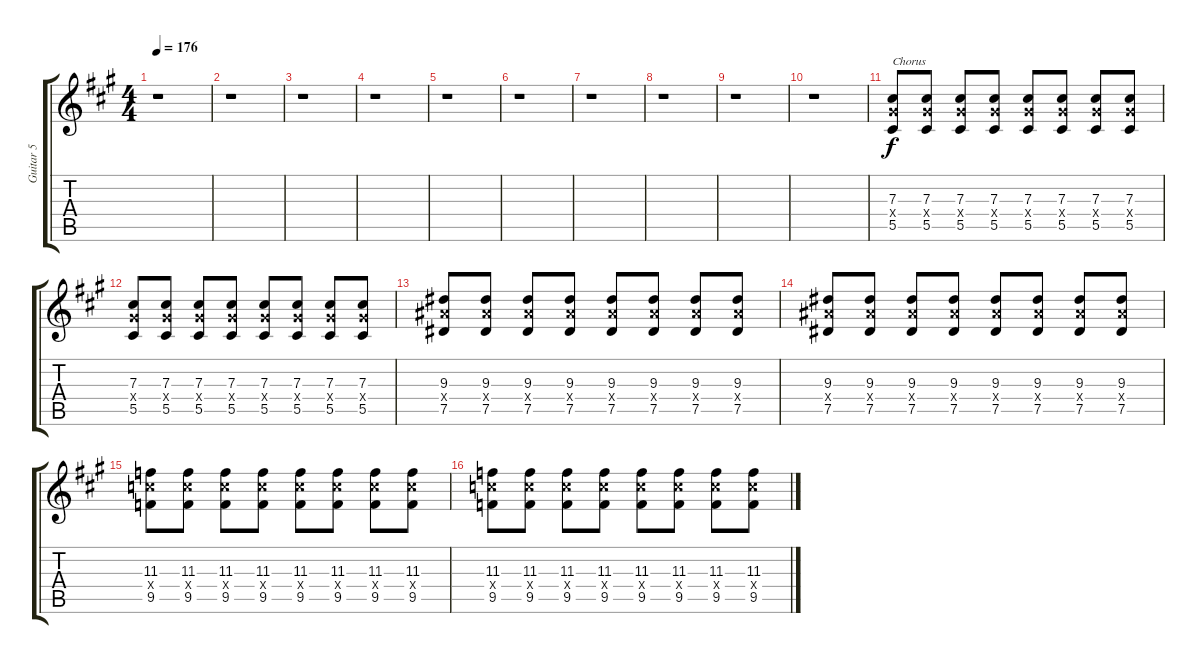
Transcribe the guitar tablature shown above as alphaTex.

\track ("Guitar 5" "Guitar 5") {instrument distortionguitar}
\staff {score tabs}
\tuning (Eb4 Bb3 Gb3 Db3 Ab2 Db2) {hide}
\ts (4 4)
\tempo 176
\clef g2
\ks a
r.1{dy f} |
r.1 |
r.1 |
r.1 |
r.1 |
r.1 |
r.1 |
r.1 |
r.1 |
r.1 |
(7.3 7.4{x} 5.5).8{txt "Chorus"} (7.3 7.4{x} 5.5).8 (7.3 7.4{x} 5.5).8 (7.3 7.4{x} 5.5).8 (7.3 7.4{x} 5.5).8 (7.3 7.4{x} 5.5).8 (7.3 7.4{x} 5.5).8 (7.3 7.4{x} 5.5).8 |
(7.3 7.4{x} 5.5).8 (7.3 7.4{x} 5.5).8 (7.3 7.4{x} 5.5).8 (7.3 7.4{x} 5.5).8 (7.3 7.4{x} 5.5).8 (7.3 7.4{x} 5.5).8 (7.3 7.4{x} 5.5).8 (7.3 7.4{x} 5.5).8 |
(9.3 9.4{x} 7.5).8 (9.3 9.4{x} 7.5).8 (9.3 9.4{x} 7.5).8 (9.3 9.4{x} 7.5).8 (9.3 9.4{x} 7.5).8 (9.3 9.4{x} 7.5).8 (9.3 9.4{x} 7.5).8 (9.3 9.4{x} 7.5).8 |
(9.3 9.4{x} 7.5).8 (9.3 9.4{x} 7.5).8 (9.3 9.4{x} 7.5).8 (9.3 9.4{x} 7.5).8 (9.3 9.4{x} 7.5).8 (9.3 9.4{x} 7.5).8 (9.3 9.4{x} 7.5).8 (9.3 9.4{x} 7.5).8 |
(11.3 11.4{x} 9.5).8 (11.3 11.4{x} 9.5).8 (11.3 11.4{x} 9.5).8 (11.3 11.4{x} 9.5).8 (11.3 11.4{x} 9.5).8 (11.3 11.4{x} 9.5).8 (11.3 11.4{x} 9.5).8 (11.3 11.4{x} 9.5).8 |
(11.3 11.4{x} 9.5).8 (11.3 11.4{x} 9.5).8 (11.3 11.4{x} 9.5).8 (11.3 11.4{x} 9.5).8 (11.3 11.4{x} 9.5).8 (11.3 11.4{x} 9.5).8 (11.3 11.4{x} 9.5).8 (11.3{ss} 11.4{x} 9.5{ss}).8
